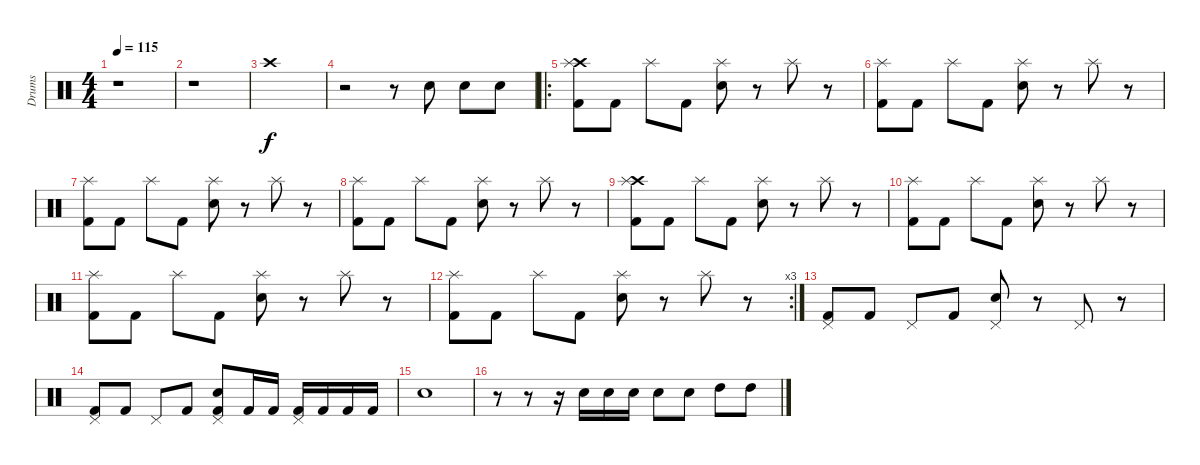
\track ("Drums" "Drums") {instrument percussion}
\staff {score}
\articulation defaults
\ts (4 4)
\tempo 115
\clef neutral
\ks c
r.1{dy f} |
r.1 |
"Crash high (hit)".1 |
r.2 r.8 "Electric Snare (hit)".8 "Electric Snare (hit)".8 "Electric Snare (hit)".8 |
\ro
("Crash high (hit)" "Splash (hit)" "Kick (hit) 2").8 "Kick (hit) 2".8 "Splash (hit)".8 "Kick (hit) 2".8 ("Splash (hit)" "Electric Snare (hit)").8 r.8 "Splash (hit)".8 r.8 |
("Splash (hit)" "Kick (hit) 2").8 "Kick (hit) 2".8 "Splash (hit)".8 "Kick (hit) 2".8 ("Splash (hit)" "Electric Snare (hit)").8 r.8 "Splash (hit)".8 r.8 |
("Splash (hit)" "Kick (hit) 2").8 "Kick (hit) 2".8 "Splash (hit)".8 "Kick (hit) 2".8 ("Splash (hit)" "Electric Snare (hit)").8 r.8 "Splash (hit)".8 r.8 |
("Splash (hit)" "Kick (hit) 2").8 "Kick (hit) 2".8 "Splash (hit)".8 "Kick (hit) 2".8 ("Splash (hit)" "Electric Snare (hit)").8 r.8 "Splash (hit)".8 r.8 |
("Crash high (hit)" "Splash (hit)" "Kick (hit) 2").8 "Kick (hit) 2".8 "Splash (hit)".8 "Kick (hit) 2".8 ("Splash (hit)" "Electric Snare (hit)").8 r.8 "Splash (hit)".8 r.8 |
("Splash (hit)" "Kick (hit) 2").8 "Kick (hit) 2".8 "Splash (hit)".8 "Kick (hit) 2".8 ("Splash (hit)" "Electric Snare (hit)").8 r.8 "Splash (hit)".8 r.8 |
("Splash (hit)" "Kick (hit) 2").8 "Kick (hit) 2".8 "Splash (hit)".8 "Kick (hit) 2".8 ("Splash (hit)" "Electric Snare (hit)").8 r.8 "Splash (hit)".8 r.8 |
\rc 3
("Splash (hit)" "Kick (hit) 2").8 "Kick (hit) 2".8 "Splash (hit)".8 "Kick (hit) 2".8 ("Splash (hit)" "Electric Snare (hit)").8 r.8 "Splash (hit)".8 r.8 |
("Pedal Hi-Hat (hit)" "Kick (hit) 2").8 "Kick (hit) 2".8 "Pedal Hi-Hat (hit)".8 "Kick (hit) 2".8 ("Pedal Hi-Hat (hit)" "Electric Snare (hit)").8 r.8 "Pedal Hi-Hat (hit)".8 r.8 |
("Pedal Hi-Hat (hit)" "Kick (hit) 2").8 "Kick (hit) 2".8 "Pedal Hi-Hat (hit)".8 "Kick (hit) 2".8 ("Pedal Hi-Hat (hit)" "Electric Snare (hit)" "Kick (hit) 2").8 "Kick (hit) 2".16 "Kick (hit) 2".16 ("Pedal Hi-Hat (hit)" "Kick (hit) 2").16 "Kick (hit) 2".16 "Kick (hit) 2".16 "Kick (hit) 2".16 |
"Electric Snare (hit)".1 |
r.8 r.8 r.16 "Snare (hit) 2".16 "Snare (hit) 2".16 "Snare (hit) 2".16 "Snare (hit) 2".8 "Snare (hit) 2".8 "High Tom (hit)".8 "High Tom (hit)".8
